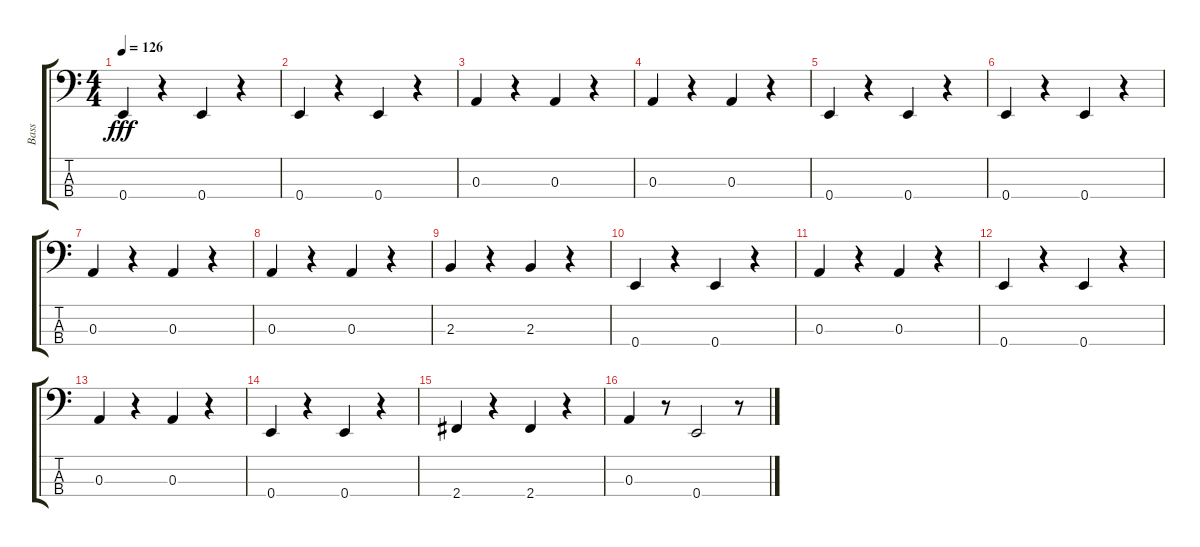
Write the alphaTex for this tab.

\track ("Bass" "Bass") {instrument electricbassfinger}
\staff {score tabs}
\tuning (G2 D2 A1 E1) {hide}
\ts (4 4)
\tempo 126
\clef f4
\ks c
0.4.4{dy fff} r.4 0.4.4 r.4 |
0.4.4 r.4 0.4.4 r.4 |
0.3.4 r.4 0.3.4 r.4 |
0.3.4 r.4 0.3.4 r.4 |
0.4.4 r.4 0.4.4 r.4 |
0.4.4 r.4 0.4.4 r.4 |
0.3.4 r.4 0.3.4 r.4 |
0.3.4 r.4 0.3.4 r.4 |
2.3.4 r.4 2.3.4 r.4 |
0.4.4 r.4 0.4.4 r.4 |
0.3.4 r.4 0.3.4 r.4 |
0.4.4 r.4 0.4.4 r.4 |
0.3.4 r.4 0.3.4 r.4 |
0.4.4 r.4 0.4.4 r.4 |
2.4.4 r.4 2.4.4 r.4 |
0.3.4 r.8 0.4.2 r.8
